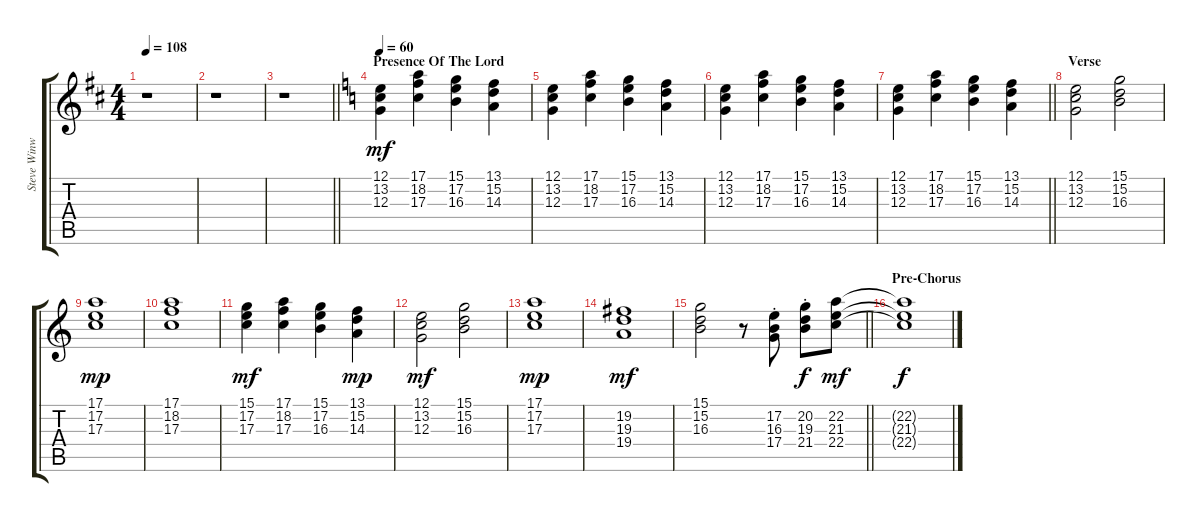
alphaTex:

\track ("Steve Winwood (Guitar - Organ) " "Steve Winw") {instrument drawbarorgan}
\staff {score tabs}
\tuning (E4 B3 G3 D3 A2 E2) {hide}
\ts (4 4)
\tempo 108
\clef g2
\ks d
r.1{dy f} |
r.1 |
\barLineRight lightlight
r.1 |
\section ("" "Presence Of The Lord")
\tempo 60
\ks c
(12.1 13.2 12.3).4{dy mf volume 8 balance 6 instrument rockorgan} (17.1 18.2 17.3).4 (15.1 17.2 16.3).4 (13.1 15.2 14.3).4 |
(12.1 13.2 12.3).4 (17.1 18.2 17.3).4 (15.1 17.2 16.3).4 (13.1 15.2 14.3).4 |
(12.1 13.2 12.3).4 (17.1 18.2 17.3).4 (15.1 17.2 16.3).4 (13.1 15.2 14.3).4 |
\barLineRight lightlight
(12.1 13.2 12.3).4 (17.1 18.2 17.3).4 (15.1 17.2 16.3).4 (13.1 15.2 14.3).4 |
\section ("" "Verse")
(12.1 13.2 12.3).2 (15.1 15.2 16.3).2 |
(17.1 17.2 17.3).1{dy mp} |
(17.1 18.2 17.3).1 |
(15.1 17.2 17.3).4{dy mf} (17.1 18.2 17.3).4 (15.1 17.2 16.3).4 (13.1 15.2 14.3).4{dy mp} |
(12.1 13.2 12.3).2{dy mf} (15.1 15.2 16.3).2 |
(17.1 17.2 17.3).1{dy mp} |
(19.2 19.3 19.4).1{dy mf} |
\barLineRight lightlight
(15.1 15.2 16.3).2 r.8 (17.2{st} 16.3{st} 17.4{st}).8 (20.2{st} 19.3{st} 21.4{st}).8{dy f} (22.2 21.3 22.4).8{dy mf} |
\section ("" "Pre-Chorus")
(22.2{t} 21.3{t} 22.4{t}).1{dy f}
